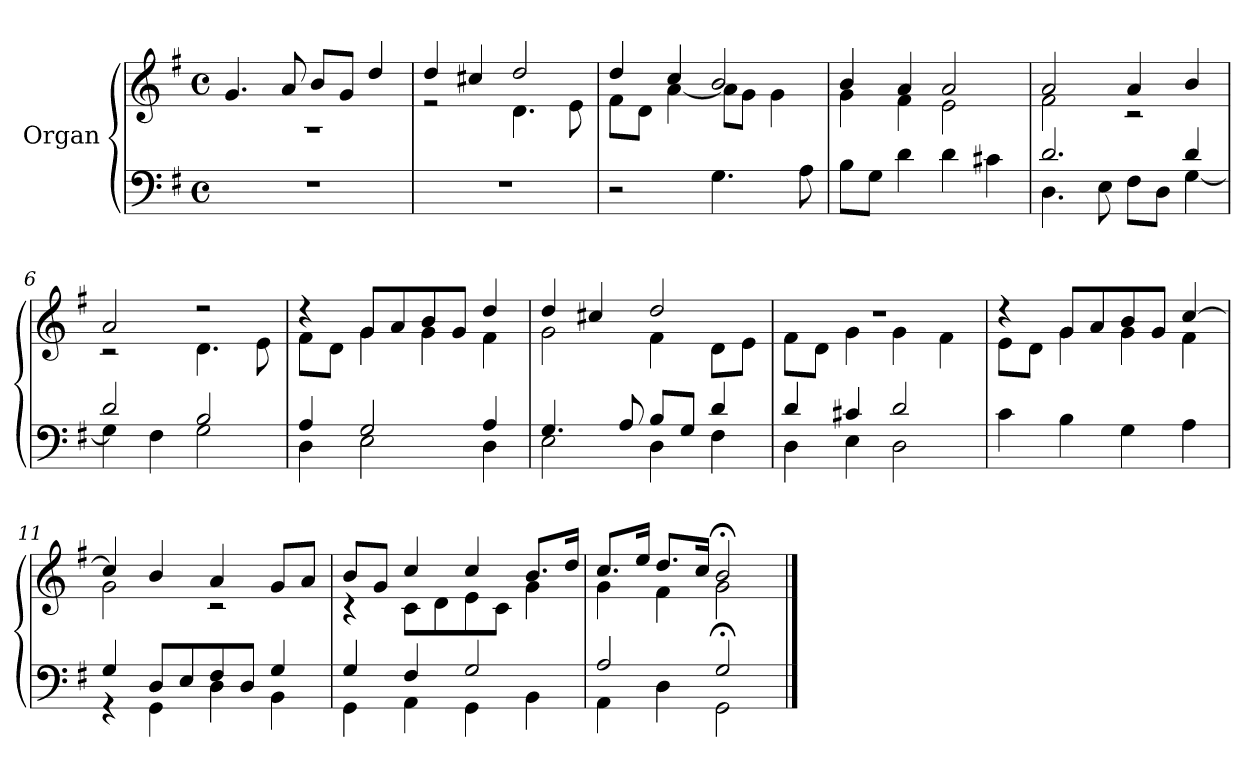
**kern	**kern
*part1	*part1
*staff2	*staff1
*I"Organ	*
*clefF4	*clefG2
*k[f#]	*k[f#]
*G:	*G:
*M4/4	*M4/4
*met(c)	*met(c)
=1	=1
*	*^
1r	4.g/	1rA
.	8a/	.
.	8b/L	.
.	8g/J	.
.	4dd/	.
=2	=2	=2
1r	4dd/	2re
.	4cc#X/	.
.	2dd/	4.d\
.	.	8e\
=3	=3	=3
2r	4dd/	8f#\L
.	.	8d\J
.	4cc/	[4a\
4.G\	2b/	8a\L]
.	.	8g\J
.	.	4g\
8A\	.	.
!!LO:LB:g=z	!!
=4	=4	=4
8B\L	4b/	4g\
8G\J	.	.
4d\	4a/	4f#\
4d\	2a/	2e\
4c#X\	.	.
=5	=5	=5
*^	*	*
2.d/	4.D\	2a/	2f#\
.	8E\	.	.
.	8F#\L	4a/	2rc
.	8D\J	.	.
4d/	[4G\	4b/	.
=6	=6	=6	=6
2d/	4G\]	2a/	2rc
.	4F#\	.	.
2B/	2G\	2r	4.d\
.	.	.	8e\
=7	=7	=7	=7
4A/	4D\	4rdd	8f#\L
.	.	.	8d\J
2G/	2E\	8g/L	4g\
.	.	8a/	.
.	.	8b/	4g\
.	.	8g/J	.
4A/	4D\	4dd/	4f#\
!!LO:LB:g=z	!!
=8	=8	=8	=8
4.G/	2E\	4dd/	2g\
.	.	4cc#X/	.
8A/	.	.	.
8B/L	4D\	2dd/	4f#\
8G/J	.	.	.
4d/	4F#\	.	8d\L
.	.	.	8e\J
=9	=9	=9	=9
4d/	4D\	1r	8f#\L
.	.	.	8d\J
4c#X/	4E\	.	4g\
2d/	2D\	.	4g\
.	.	.	4f#\
*v	*v	*	*
=10	=10	=10
4c\	4rdd	8e\L
.	.	8d\J
4B\	8g/L	4g\
.	8a/	.
4G\	8b/	4g\
.	8g/J	.
4A\	[4cc/	4f#\
!!LO:LB:g=z	!!
=11	=11	=11
*^	*	*
4G/	4rGG	4cc/]	2g\
8D/L	4GG\	4b/	.
8E/	.	.	.
8F#/	4D\	4a/	2rc
8D/J	.	.	.
4G/	4BB\	8g/L	.
.	.	8a/J	.
=12	=12	=12	=12
4G/	4GG\	8b/L	4rc
.	.	8g/J	.
4F#/	4AA\	4cc/	8c\L
.	.	.	8d\
2G/	4GG\	4cc/	8e\
.	.	.	8c\J
.	4BB\	8.b/L	4g\
.	.	16dd/Jk	.
=13	=13	=13	=13
2A/	4AA\	8.cc/L	4g\
.	.	16ee/Jk	.
.	4D\	8.dd/L	4f#\
.	.	16cc/Jk	.
2G;/	2GG\	2b;</	2g\
*v	*v	*	*
*	*v	*v
==	==
*-	*-
